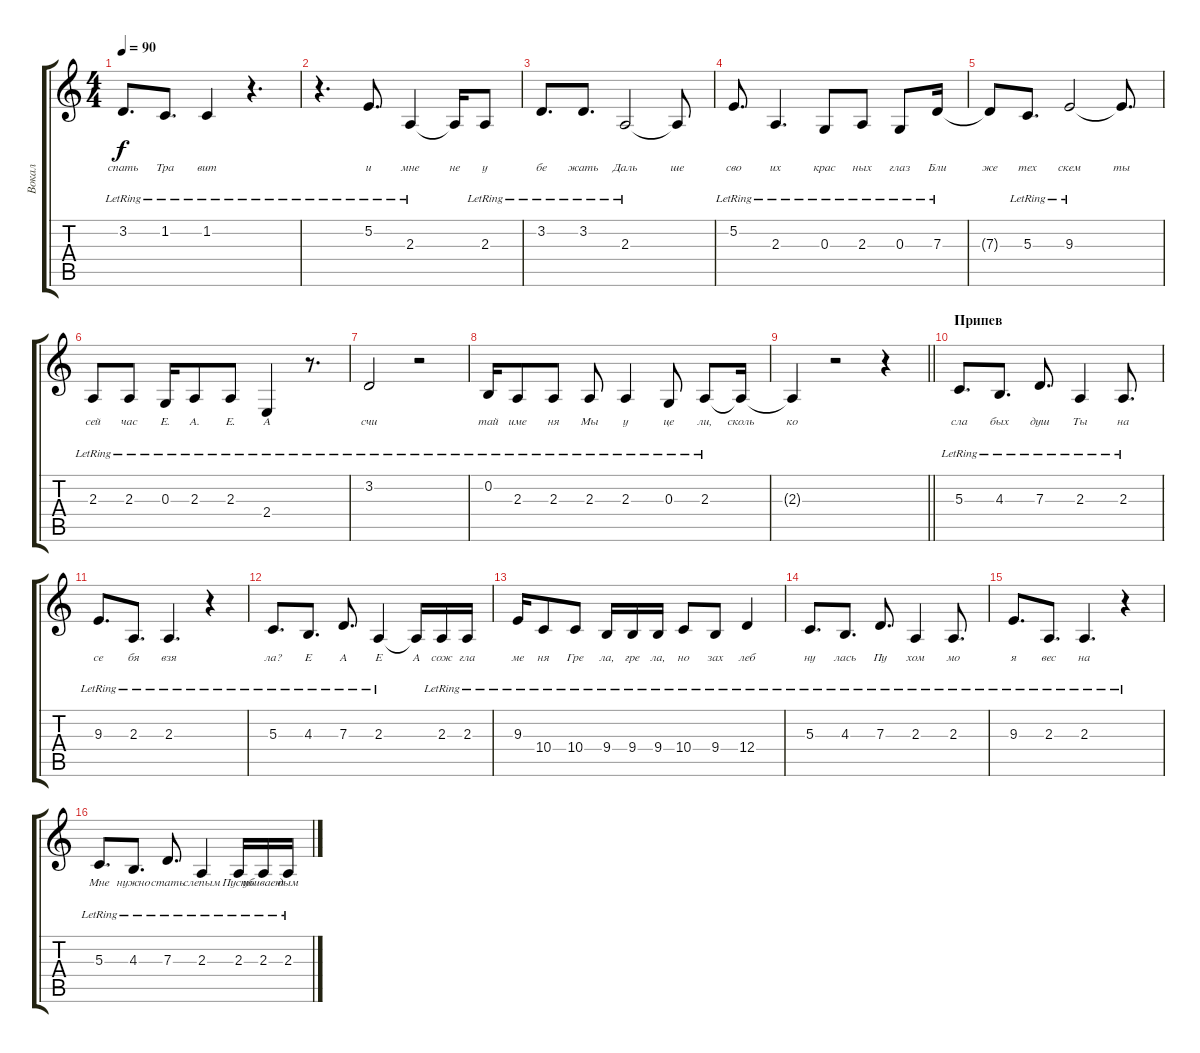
\track ("Вокал" "Вокал") {instrument oboe}
\staff {score tabs}
\tuning (E4 B3 G3 D3 A2 E2) {hide}
\ts (4 4)
\tempo 90
\clef g2
\ks c
3.2{lr}.8{d lyrics (0 "спать") lyrics (1 "") lyrics (2 "") lyrics (3 "") lyrics (4 "") dy f} 1.2{lr}.8{d lyrics (0 "Тра") lyrics (1 "") lyrics (2 "") lyrics (3 "") lyrics (4 "")} 1.2{lr}.4{lyrics (0 "вит") lyrics (1 "") lyrics (2 "") lyrics (3 "") lyrics (4 "")} r.4{d} |
r.4{d} 5.2{lr}.8{d lyrics (0 "и") lyrics (1 "") lyrics (2 "") lyrics (3 "") lyrics (4 "")} 2.3{lr}.4{lyrics (0 "мне") lyrics (1 "") lyrics (2 "") lyrics (3 "") lyrics (4 "")} 2.3{t}.16{lyrics (0 "не") lyrics (1 "") lyrics (2 "") lyrics (3 "") lyrics (4 "")} 2.3{lr}.8{lyrics (0 "у") lyrics (1 "") lyrics (2 "") lyrics (3 "") lyrics (4 "")} |
3.2{lr}.8{d lyrics (0 "бе") lyrics (1 "") lyrics (2 "") lyrics (3 "") lyrics (4 "")} 3.2{lr}.8{d lyrics (0 "жать") lyrics (1 "") lyrics (2 "") lyrics (3 "") lyrics (4 "")} 2.3{lr}.2{lyrics (0 "Даль") lyrics (1 "") lyrics (2 "") lyrics (3 "") lyrics (4 "")} 2.3{t}.8{lyrics (0 "ше") lyrics (1 "") lyrics (2 "") lyrics (3 "") lyrics (4 "")} |
5.2{lr}.8{d lyrics (0 "сво") lyrics (1 "") lyrics (2 "") lyrics (3 "") lyrics (4 "")} 2.3{lr}.4{d lyrics (0 "их") lyrics (1 "") lyrics (2 "") lyrics (3 "") lyrics (4 "")} 0.3{lr}.8{lyrics (0 "крас") lyrics (1 "") lyrics (2 "") lyrics (3 "") lyrics (4 "")} 2.3{lr}.8{lyrics (0 "ных") lyrics (1 "") lyrics (2 "") lyrics (3 "") lyrics (4 "")} 0.3{lr}.8{lyrics (0 "глаз") lyrics (1 "") lyrics (2 "") lyrics (3 "") lyrics (4 "")} 7.3{lr}.16{lyrics (0 "Бли") lyrics (1 "") lyrics (2 "") lyrics (3 "") lyrics (4 "")} |
7.3{t}.8{lyrics (0 "же") lyrics (1 "") lyrics (2 "") lyrics (3 "") lyrics (4 "")} 5.3{lr}.8{d lyrics (0 "тех") lyrics (1 "") lyrics (2 "") lyrics (3 "") lyrics (4 "")} 9.3{lr}.2{lyrics (0 "скем") lyrics (1 "") lyrics (2 "") lyrics (3 "") lyrics (4 "")} 9.3{t}.8{d lyrics (0 "ты") lyrics (1 "") lyrics (2 "") lyrics (3 "") lyrics (4 "")} |
2.3{lr}.8{lyrics (0 "сей") lyrics (1 "") lyrics (2 "") lyrics (3 "") lyrics (4 "")} 2.3{lr}.8{lyrics (0 "час") lyrics (1 "") lyrics (2 "") lyrics (3 "") lyrics (4 "")} 0.3{lr}.16{lyrics (0 "Е.") lyrics (1 "") lyrics (2 "") lyrics (3 "") lyrics (4 "")} 2.3{lr}.8{lyrics (0 "А.") lyrics (1 "") lyrics (2 "") lyrics (3 "") lyrics (4 "")} 2.3{lr}.8{lyrics (0 "Е.") lyrics (1 "") lyrics (2 "") lyrics (3 "") lyrics (4 "")} 2.4{lr}.4{lyrics (0 "А") lyrics (1 "") lyrics (2 "") lyrics (3 "") lyrics (4 "")} r.8{d} |
3.2{lr}.2{lyrics (0 "счи") lyrics (1 "") lyrics (2 "") lyrics (3 "") lyrics (4 "")} r.2 |
0.2{lr}.16{lyrics (0 "тай") lyrics (1 "") lyrics (2 "") lyrics (3 "") lyrics (4 "")} 2.3{lr}.8{lyrics (0 "име") lyrics (1 "") lyrics (2 "") lyrics (3 "") lyrics (4 "")} 2.3{lr}.8{lyrics (0 "ня") lyrics (1 "") lyrics (2 "") lyrics (3 "") lyrics (4 "")} 2.3{lr}.8{lyrics (0 "Мы") lyrics (1 "") lyrics (2 "") lyrics (3 "") lyrics (4 "")} 2.3{lr}.4{lyrics (0 "у") lyrics (1 "") lyrics (2 "") lyrics (3 "") lyrics (4 "")} 0.3{lr}.8{lyrics (0 "це") lyrics (1 "") lyrics (2 "") lyrics (3 "") lyrics (4 "")} 2.3{lr}.8{lyrics (0 "ли,") lyrics (1 "") lyrics (2 "") lyrics (3 "") lyrics (4 "")} 2.3{t}.16{lyrics (0 "сколь") lyrics (1 "") lyrics (2 "") lyrics (3 "") lyrics (4 "")} |
\barLineRight lightlight
2.3{t}.4{lyrics (0 "ко") lyrics (1 "") lyrics (2 "") lyrics (3 "") lyrics (4 "")} r.2 r.4 |
\section ("" "Припев")
5.3{lr}.8{d lyrics (0 "сла") lyrics (1 "") lyrics (2 "") lyrics (3 "") lyrics (4 "")} 4.3{lr}.8{d lyrics (0 "бых") lyrics (1 "") lyrics (2 "") lyrics (3 "") lyrics (4 "")} 7.3{lr}.8{d lyrics (0 "душ") lyrics (1 "") lyrics (2 "") lyrics (3 "") lyrics (4 "")} 2.3{lr}.4{lyrics (0 "Ты") lyrics (1 "") lyrics (2 "") lyrics (3 "") lyrics (4 "")} 2.3{lr}.8{d lyrics (0 "на") lyrics (1 "") lyrics (2 "") lyrics (3 "") lyrics (4 "")} |
9.3{lr}.8{d lyrics (0 "се") lyrics (1 "") lyrics (2 "") lyrics (3 "") lyrics (4 "")} 2.3{lr}.8{d lyrics (0 "бя") lyrics (1 "") lyrics (2 "") lyrics (3 "") lyrics (4 "")} 2.3{lr}.4{d lyrics (0 "взя") lyrics (1 "") lyrics (2 "") lyrics (3 "") lyrics (4 "")} r.4 |
5.3{lr}.8{d lyrics (0 "ла?") lyrics (1 "") lyrics (2 "") lyrics (3 "") lyrics (4 "")} 4.3{lr}.8{d lyrics (0 "Е") lyrics (1 "") lyrics (2 "") lyrics (3 "") lyrics (4 "")} 7.3{lr}.8{d lyrics (0 "А") lyrics (1 "") lyrics (2 "") lyrics (3 "") lyrics (4 "")} 2.3{lr}.4{lyrics (0 "Е") lyrics (1 "") lyrics (2 "") lyrics (3 "") lyrics (4 "")} 2.3{t}.16{lyrics (0 "А") lyrics (1 "") lyrics (2 "") lyrics (3 "") lyrics (4 "")} 2.3{lr}.16{lyrics (0 "сож") lyrics (1 "") lyrics (2 "") lyrics (3 "") lyrics (4 "")} 2.3{lr}.16{lyrics (0 "гла") lyrics (1 "") lyrics (2 "") lyrics (3 "") lyrics (4 "")} |
9.3{lr}.16{lyrics (0 "ме") lyrics (1 "") lyrics (2 "") lyrics (3 "") lyrics (4 "")} 10.4{lr}.8{lyrics (0 "ня") lyrics (1 "") lyrics (2 "") lyrics (3 "") lyrics (4 "")} 10.4{lr}.8{lyrics (0 "Гре") lyrics (1 "") lyrics (2 "") lyrics (3 "") lyrics (4 "")} 9.4{lr}.16{lyrics (0 "ла,") lyrics (1 "") lyrics (2 "") lyrics (3 "") lyrics (4 "")} 9.4{lr}.16{lyrics (0 "гре") lyrics (1 "") lyrics (2 "") lyrics (3 "") lyrics (4 "")} 9.4{lr}.16{lyrics (0 "ла,") lyrics (1 "") lyrics (2 "") lyrics (3 "") lyrics (4 "")} 10.4{lr}.8{lyrics (0 "но") lyrics (1 "") lyrics (2 "") lyrics (3 "") lyrics (4 "")} 9.4{lr}.8{lyrics (0 "зах") lyrics (1 "") lyrics (2 "") lyrics (3 "") lyrics (4 "")} 12.4{lr}.4{lyrics (0 "леб") lyrics (1 "") lyrics (2 "") lyrics (3 "") lyrics (4 "")} |
5.3{lr}.8{d lyrics (0 "ну") lyrics (1 "") lyrics (2 "") lyrics (3 "") lyrics (4 "")} 4.3{lr}.8{d lyrics (0 "лась") lyrics (1 "") lyrics (2 "") lyrics (3 "") lyrics (4 "")} 7.3{lr}.8{d lyrics (0 "Пу") lyrics (1 "") lyrics (2 "") lyrics (3 "") lyrics (4 "")} 2.3{lr}.4{lyrics (0 "хом") lyrics (1 "") lyrics (2 "") lyrics (3 "") lyrics (4 "")} 2.3{lr}.8{d lyrics (0 "мо") lyrics (1 "") lyrics (2 "") lyrics (3 "") lyrics (4 "")} |
9.3{lr}.8{d lyrics (0 "я") lyrics (1 "") lyrics (2 "") lyrics (3 "") lyrics (4 "")} 2.3{lr}.8{d lyrics (0 "вес") lyrics (1 "") lyrics (2 "") lyrics (3 "") lyrics (4 "")} 2.3{lr}.4{d lyrics (0 "на") lyrics (1 "") lyrics (2 "") lyrics (3 "") lyrics (4 "")} r.4 |
5.3{lr}.8{d lyrics (0 "Мне") lyrics (1 "") lyrics (2 "") lyrics (3 "") lyrics (4 "")} 4.3{lr}.8{d lyrics (0 "нужно") lyrics (1 "") lyrics (2 "") lyrics (3 "") lyrics (4 "")} 7.3{lr}.8{d lyrics (0 "стать") lyrics (1 "") lyrics (2 "") lyrics (3 "") lyrics (4 "")} 2.3{lr}.4{lyrics (0 "слепым") lyrics (1 "") lyrics (2 "") lyrics (3 "") lyrics (4 "")} 2.3{lr}.16{lyrics (0 "Пусть") lyrics (1 "") lyrics (2 "") lyrics (3 "") lyrics (4 "")} 2.3{lr}.16{lyrics (0 "убивает") lyrics (1 "") lyrics (2 "") lyrics (3 "") lyrics (4 "")} 2.3{lr}.16{lyrics (0 "дым") lyrics (1 "") lyrics (2 "") lyrics (3 "") lyrics (4 "")}
